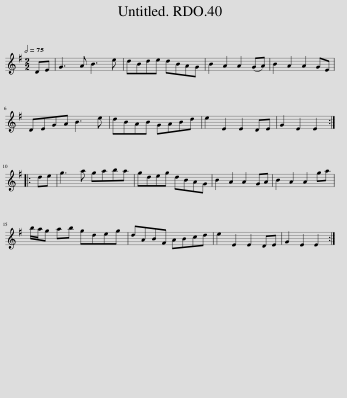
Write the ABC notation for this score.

X:1
L:1/8
Q:1/2=75
M:2/2
I:linebreak $
K:G
V:1 treble
V:1
 DE | G3 A B3 e | dBde dBAG | B2 A2 A2 (GA) | B2 A2 A2 GE |$ %5
 DEGA B3 e | dBAB GABd | e2 E2 E2 DE | G2 E2 E2 ::$ de | %10
 g3 a gaba | gdeg dBAG | B2 A2 A2 GA | B2 A2 A2 ga |$ b/a/g ab gdeg | %15
 dABF ABcd | e2 E2 E2 DE | G2 E2 E2 :| %18
